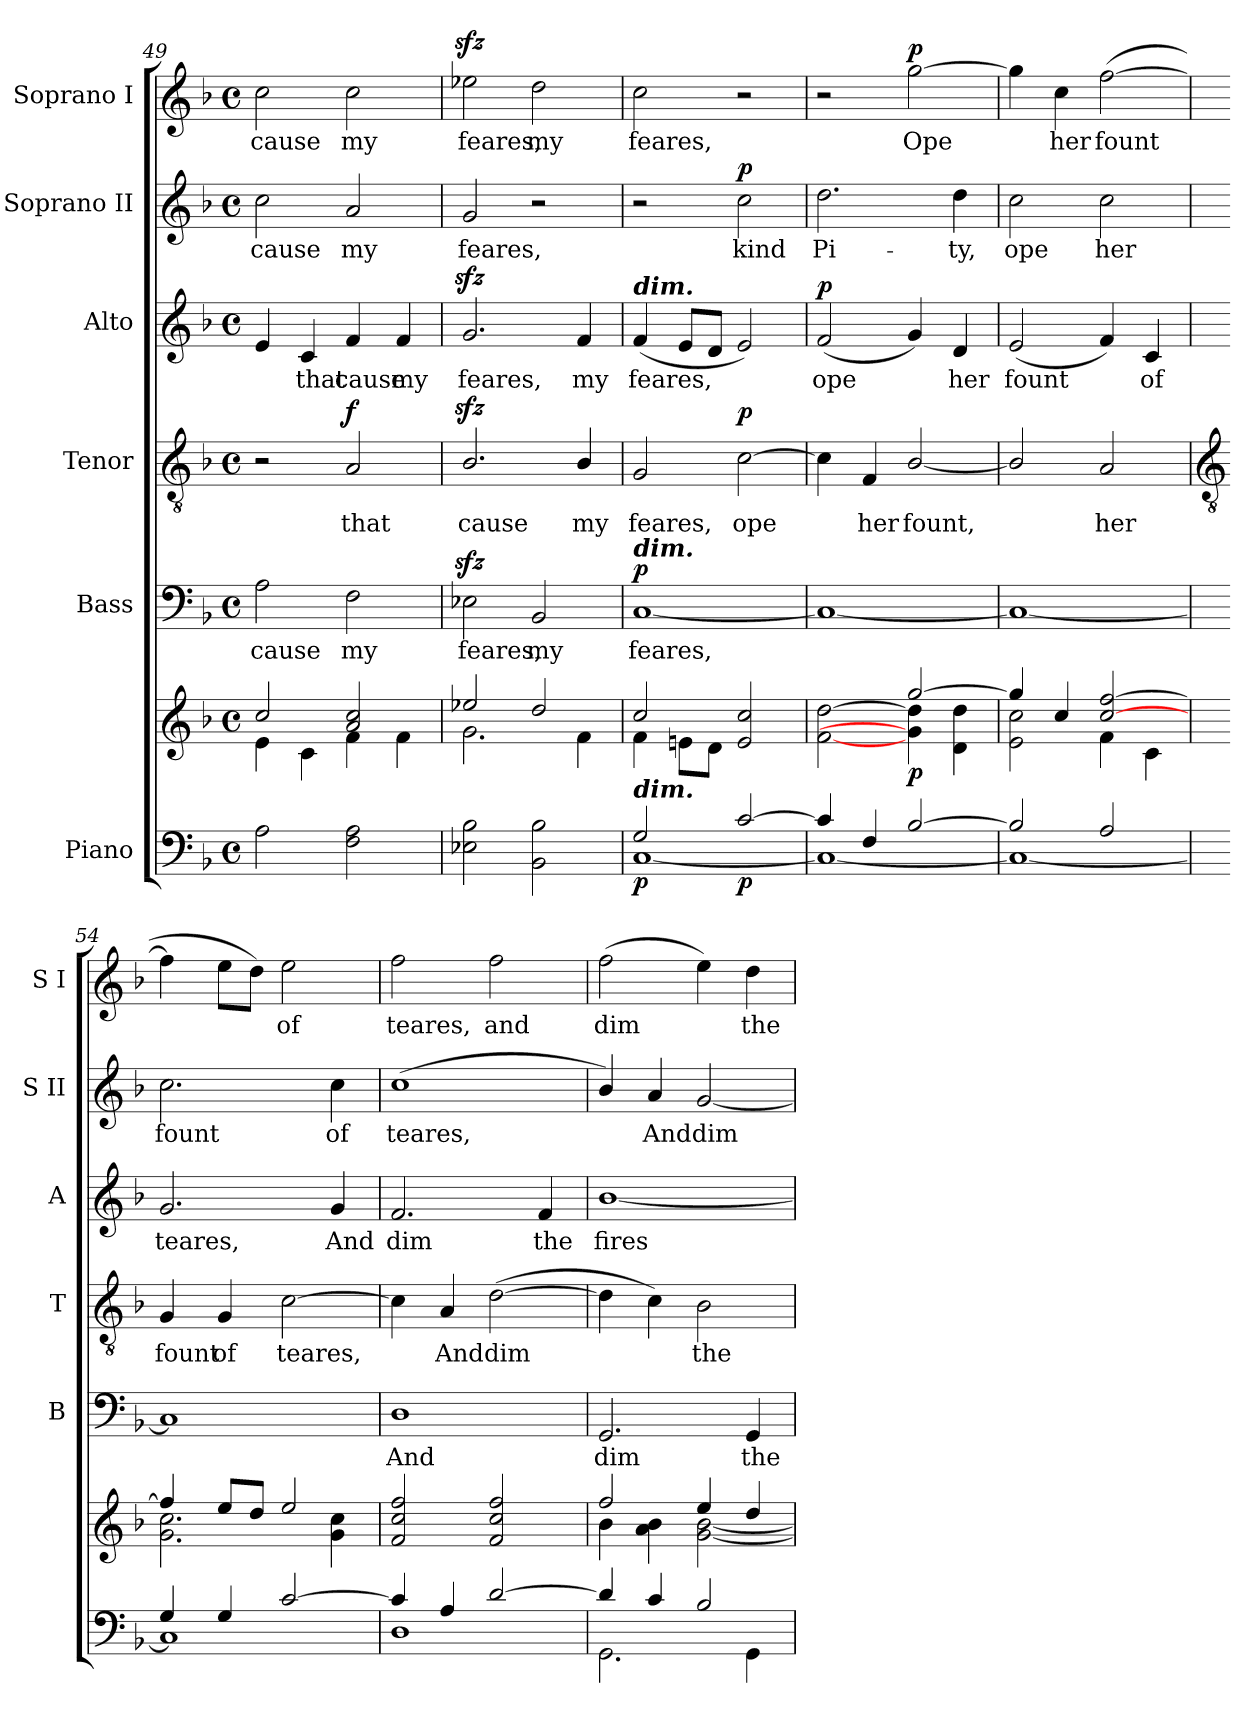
**kern	**kern	**dynam	**kern	**text	**dynam	**kern	**text	**dynam	**kern	**text	**dynam	**kern	**text	**dynam	**kern	**text	**dynam
*part6	*part6	*part6	*part5	*part5	*part5	*part4	*part4	*part4	*part3	*part3	*part3	*part2	*part2	*part2	*part1	*part1	*part1
*staff7	*staff6	*staff6/7	*staff5	*staff5	*staff5	*staff4	*staff4	*staff4	*staff3	*staff3	*staff3	*staff2	*staff2	*staff2	*staff1	*staff1	*staff1
*I"Piano	*	*	*I"Bass	*	*	*I"Tenor	*	*	*I"Alto	*	*	*I"Soprano II	*	*	*I"Soprano I	*	*
*	*	*	*I'B	*	*	*I'T	*	*	*I'A	*	*	*I'S II	*	*	*I'S I	*	*
*clefF4	*clefG2	*	*clefF4	*	*	*clefGv2	*	*	*clefG2	*	*	*clefG2	*	*	*clefG2	*	*
*k[b-]	*k[b-]	*	*k[b-]	*	*	*k[b-]	*	*	*k[b-]	*	*	*k[b-]	*	*	*k[b-]	*	*
*F:	*F:	*	*F:	*	*	*F:	*	*	*F:	*	*	*F:	*	*	*F:	*	*
*M4/4	*M4/4	*	*M4/4	*	*	*M4/4	*	*	*M4/4	*	*	*M4/4	*	*	*M4/4	*	*
*met(c)	*met(c)	*	*met(c)	*	*	*met(c)	*	*	*met(c)	*	*	*met(c)	*	*	*met(c)	*	*
=49	=49	=49	=49	=49	=49	=49	=49	=49	=49	=49	=49	=49	=49	=49	=49	=49	=49
*^	*^	*	*	*	*	*	*	*	*	*	*	*	*	*	*	*	*
!	!	!	!	!	!	!LO:LY:b	!	!	!	!	!	!	!	!	!LO:LY:b	!	!	!LO:LY:b	!
1ryy	2A\	2cc/	4e\	.	2A	cause	.	2r	.	.	4e	.	.	2cc	cause	.	2cc	cause	.
!	!	!	!	!	!	!	!	!	!	!	!	!LO:LY:b	!	!	!	!	!	!	!
.	.	.	4c\	.	.	.	.	.	.	.	4c	that	.	.	.	.	.	.	.
!	!	!	!	!	!	!LO:LY:b	!	!	!LO:LY:b	!LO:DY:b	!	!LO:LY:b	!	!	!LO:LY:b	!	!	!LO:LY:b	!
.	2F\ 2A\	2a/ 2cc/	4f\	.	2F	my	.	2A	that	f	4f	cause	.	2a	my	.	2cc	my	.
!	!	!	!	!	!	!	!	!	!	!	!	!LO:LY:b	!	!	!	!	!	!	!
.	.	.	4f\	.	.	.	.	.	.	.	4f	my	.	.	.	.	.	.	.
=50	=50	=50	=50	=50	=50	=50	=50	=50	=50	=50	=50	=50	=50	=50	=50	=50	=50	=50	=50
!	!	!	!	!LO:DY:b=2	!	!LO:LY:b	!	!	!LO:LY:b	!	!	!LO:LY:b	!	!	!LO:LY:b	!	!	!LO:LY:b	!
!	!	!	!	!LO:DY:n=1:b	!	!	!	!	!	!	!	!	!	!	!	!	!	!	!
!	!	!	!	!LO:DY:n=2:b	!	!	!	!	!	!	!	!	!	!	!	!	!	!	!
1ryy	2E-X\ 2B-\	2ee-X/	2.g\	sfz sfz sfz	2E-Xzz<	feares,	.	2.B-zz</	cause	.	2.gzz<	feares,	.	2g	feares,	.	2ee-Xzz<	feares,	.
!	!	!	!	!	!	!LO:LY:b	!	!	!	!	!	!	!	!	!	!	!	!LO:LY:b	!
.	2BB-\ 2B-\	2dd/	.	.	2BB-	my	.	.	.	.	.	.	.	2r	.	.	2dd	my	.
!	!	!	!	!	!	!	!	!	!LO:LY:b	!	!	!LO:LY:b	!	!	!	!	!	!	!
.	.	.	4f\	.	.	.	.	4B-/	my	.	4f	my	.	.	.	.	.	.	.
=51	=51	=51	=51	=51	=51	=51	=51	=51	=51	=51	=51	=51	=51	=51	=51	=51	=51	=51	=51
!	!	!	!	!	!	!	!	!	!	!	!LO:TX:a:Bi:t=dim.	!	!	!	!	!	!	!	!
!	!	!	!	!	!LO:TX:a:Bi:t=dim.	!	!	!	!	!	!	!	!	!	!	!	!	!	!
!LO:TX:a:Bi:t=dim.	!	!	!	!	!	!	!	!	!	!	!	!	!	!	!	!	!	!	!
!	!	!	!	!LO:DY:b=2	!	!LO:LY:b	!LO:DY:b	!	!LO:LY:b	!	!	!LO:LY:b	!	!	!	!	!	!LO:LY:b	!
2G/	[1C\	2cc/	4f\	p	[1C	feares,	p	2G	feares,	.	(<4f	feares,	.	2r	.	.	2cc	feares,	.
.	.	.	8en\L	.	.	.	.	.	.	.	8eL	.	.	.	.	.	.	.	.
.	.	.	8d\J	.	.	.	.	.	.	.	8dJ	.	.	.	.	.	.	.	.
!	!	!	!	!LO:DY:b=2	!	!	!	!	!LO:LY:b	!LO:DY:b	!	!	!	!	!LO:LY:b	!LO:DY:b	!	!	!
[2c/	.	2e/ 2cc/	2ryy	p	.	.	.	[2c	ope	p	2e)	.	.	2cc	kind	p	2r	.	.
=52	=52	=52	=52	=52	=52	=52	=52	=52	=52	=52	=52	=52	=52	=52	=52	=52	=52	=52	=52
!	!	!	!	!	!	!	!	!	!	!	!	!LO:LY:b	!LO:DY:b	!	!LO:LY:b	!	!	!	!
4c/]	1C\_	2ryy	[2f\ [2dd\	.	1C_	.	.	4c]	.	.	(<2f	ope	p	2.dd	Pi-	.	2r	.	.
!	!	!	!	!	!	!	!	!	!LO:LY:b	!	!	!	!	!	!	!	!	!	!
4F/	.	.	.	.	.	.	.	4F	her	.	.	.	.	.	.	.	.	.	.
!	!	!	!	!LO:DY:b	!	!	!	!	!LO:LY:b	!	!	!	!	!	!	!	!	!LO:LY:b	!LO:DY:b
[2B-/	.	[2gg/	4g\] 4dd\]	p	.	.	.	[2B-/	fount,	.	4g)	.	.	.	.	.	[2gg	Ope	p
!	!	!	!	!	!	!	!	!	!	!	!	!LO:LY:b	!	!	!LO:LY:b	!	!	!	!
.	.	.	4d\ 4dd\	.	.	.	.	.	.	.	4d	her	.	4dd	-ty,	.	.	.	.
=53	=53	=53	=53	=53	=53	=53	=53	=53	=53	=53	=53	=53	=53	=53	=53	=53	=53	=53	=53
!	!	!	!	!	!	!	!	!	!	!	!	!LO:LY:b	!	!	!LO:LY:b	!	!	!	!
2B-/]	1C\_	4gg/]	2e\ 2cc\	.	1C_	.	.	2B-/]	.	.	(<2e	fount	.	2cc	ope	.	4gg]	.	.
!	!	!	!	!	!	!	!	!	!	!	!	!	!	!	!	!	!	!LO:LY:b	!
.	.	4cc/	.	.	.	.	.	.	.	.	.	.	.	.	.	.	4cc	her	.
!	!	!	!	!	!	!	!	!	!LO:LY:b	!	!	!	!	!	!LO:LY:b	!	!	!LO:LY:b	!
2A/	.	[2cc/ [2ff/	4f\	.	.	.	.	2A	her	.	4f)	.	.	2cc	her	.	(>[2ff	fount	.
!	!	!	!	!	!	!	!	!	!	!	!	!LO:LY:b	!	!	!	!	!	!	!
.	.	.	4c\	.	.	.	.	.	.	.	4c	of	.	.	.	.	.	.	.
!!LO:LB:g=z
=54	=54	=54	=54	=54	=54	=54	=54	=54	=54	=54	=54	=54	=54	=54	=54	=54	=54	=54	=54
*	*	*	*	*	*	*	*	*clefGv2	*	*	*	*	*	*	*	*	*	*	*
!	!	!	!	!	!	!	!	!	!LO:LY:b	!	!	!LO:LY:b	!	!	!LO:LY:b	!	!	!	!
4G/	1C\]	4ff/]	2.g\ 2.cc\	.	1C]	.	.	4G	fount	.	2.g	teares,	.	2.cc	fount	.	4ff]	.	.
!	!	!	!	!	!	!	!	!	!LO:LY:b	!	!	!	!	!	!	!	!	!	!
4G/	.	8ee/L	.	.	.	.	.	4G	of	.	.	.	.	.	.	.	8eeL	.	.
.	.	8dd/J	.	.	.	.	.	.	.	.	.	.	.	.	.	.	8ddJ)	.	.
!	!	!	!	!	!	!	!	!	!LO:LY:b	!	!	!	!	!	!	!	!	!LO:LY:b	!
[2c/	.	2ee/	.	.	.	.	.	[2c	teares,	.	.	.	.	.	.	.	2ee	of	.
!	!	!	!	!	!	!	!	!	!	!	!	!LO:LY:b	!	!	!LO:LY:b	!	!	!	!
.	.	.	4g\ 4cc\	.	.	.	.	.	.	.	4g	And	.	4cc	of	.	.	.	.
=55	=55	=55	=55	=55	=55	=55	=55	=55	=55	=55	=55	=55	=55	=55	=55	=55	=55	=55	=55
!	!	!	!	!	!	!LO:LY:b	!	!	!	!	!	!LO:LY:b	!	!	!LO:LY:b	!	!	!LO:LY:b	!
4c/]	1D\	2f/ 2cc/ 2ff/	1ryy	.	1D	And	.	4c]	.	.	2.f	dim	.	(<1cc	teares,	.	2ff	teares,	.
!	!	!	!	!	!	!	!	!	!LO:LY:b	!	!	!	!	!	!	!	!	!	!
4A/	.	.	.	.	.	.	.	4A	And	.	.	.	.	.	.	.	.	.	.
!	!	!	!	!	!	!	!	!	!LO:LY:b	!	!	!	!	!	!	!	!	!LO:LY:b	!
[2d/	.	2f/ 2cc/ 2ff/	.	.	.	.	.	(>[2d	dim	.	.	.	.	.	.	.	2ff	and	.
!	!	!	!	!	!	!	!	!	!	!	!	!LO:LY:b	!	!	!	!	!	!	!
.	.	.	.	.	.	.	.	.	.	.	4f	the	.	.	.	.	.	.	.
=56	=56	=56	=56	=56	=56	=56	=56	=56	=56	=56	=56	=56	=56	=56	=56	=56	=56	=56	=56
!	!	!	!	!	!	!LO:LY:b	!	!	!	!	!	!LO:LY:b	!	!	!	!	!	!LO:LY:b	!
4d/]	2.GG\	2ff/	4b-\	.	2.GG	dim	.	4d]	.	.	[1b-/	fires	.	4b-/)	.	.	(>2ff	dim	.
!	!	!	!	!	!	!	!	!	!	!	!	!	!	!	!LO:LY:b	!	!	!	!
4c/	.	.	4a\ 4b-\	.	.	.	.	4c)	.	.	.	.	.	4a	And	.	.	.	.
!	!	!	!	!	!	!	!	!	!LO:LY:b	!	!	!	!	!	!LO:LY:b	!	!	!	!
2B-/	.	4ee/	[2g\ [2b-\	.	.	.	.	2B-	the	.	.	.	.	[2g	dim	.	4ee)	.	.
!	!	!	!	!	!	!LO:LY:b	!	!	!	!	!	!	!	!	!	!	!	!LO:LY:b	!
.	4GG\	4dd/	.	.	4GG	the	.	.	.	.	.	.	.	.	.	.	4dd	the	.
*v	*v	*	*	*	*	*	*	*	*	*	*	*	*	*	*	*	*	*	*
*	*v	*v	*	*	*	*	*	*	*	*	*	*	*	*	*	*	*	*
=	=	=	=	=	=	=	=	=	=	=	=	=	=	=	=	=	=
*-	*-	*-	*-	*-	*-	*-	*-	*-	*-	*-	*-	*-	*-	*-	*-	*-	*-
